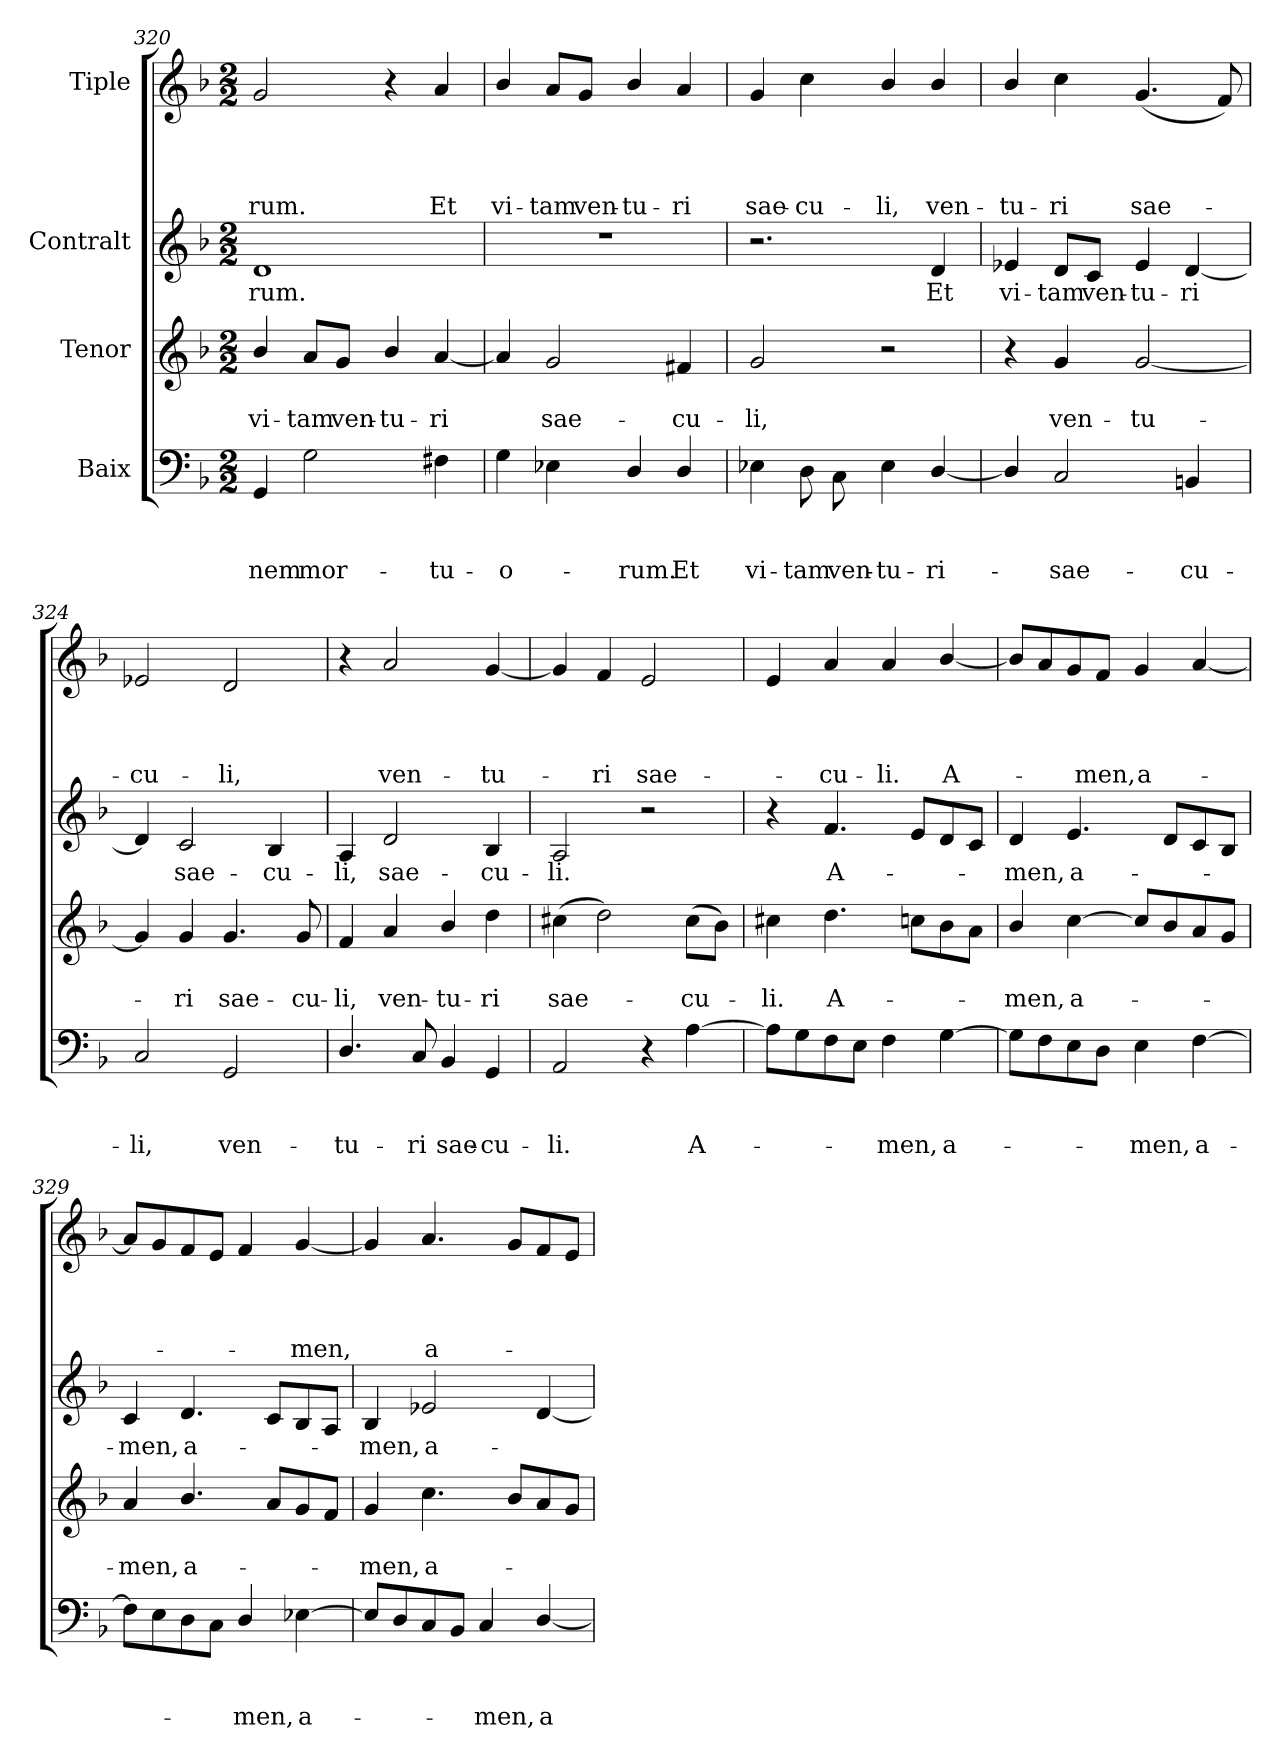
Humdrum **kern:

**kern	**text	**text	**text	**kern	**text	**text	**kern	**text	**kern	**text	**text	**text	**text
*part4	*part4	*part4	*part4	*part3	*part3	*part3	*part2	*part2	*part1	*part1	*part1	*part1	*part1
*staff4	*staff4	*staff4	*staff4	*staff3	*staff3	*staff3	*staff2	*staff2	*staff1	*staff1	*staff1	*staff1	*staff1
*I"Baix	*	*	*	*I"Tenor	*	*	*I"Contralt	*	*I"Tiple	*	*	*	*
*clefF4	*	*	*	*clefG2	*	*	*clefG2	*	*clefG2	*	*	*	*
*k[b-]	*	*	*	*k[b-]	*	*	*k[b-]	*	*k[b-]	*	*	*	*
*F:	*	*	*	*F:	*	*	*F:	*	*F:	*	*	*	*
*M2/2	*	*	*	*M2/2	*	*	*M2/2	*	*M2/2	*	*	*	*
=320	=320	=320	=320	=320	=320	=320	=320	=320	=320	=320	=320	=320	=320
!	!	!	!LO:LY:b	!	!	!LO:LY:b	!	!LO:LY:b	!	!	!	!	!LO:LY:b
4GG/	.	.	-nem	4b-/	.	vi-	1d	-rum.	2g/	.	.	.	-rum.
!	!	!	!LO:LY:b	!	!	!LO:LY:b	!	!	!	!	!	!	!
2G\	.	.	mor-	8a/L	.	-tam	.	.	.	.	.	.	.
!	!	!	!	!	!	!LO:LY:b	!	!	!	!	!	!	!
.	.	.	.	8g/J	.	ven-	.	.	.	.	.	.	.
!	!	!	!	!	!	!LO:LY:b	!	!	!	!	!	!	!
.	.	.	.	4b-/	.	-tu-	.	.	4r	.	.	.	.
!	!	!	!LO:LY:b	!	!	!LO:LY:b	!	!	!	!	!	!	!LO:LY:b
4F#X\	.	.	-tu-	[<4a/	.	-ri	.	.	4a/	.	.	.	Et
!!LO:LB:g=z
=321	=321	=321	=321	=321	=321	=321	=321	=321	=321	=321	=321	=321	=321
!	!	!	!LO:LY:b	!	!	!	!	!	!	!	!	!	!LO:LY:b
4G\	.	.	-o-	4a/]	.	.	1r	.	4b-/	.	.	.	vi-
!	!	!	!	!	!	!LO:LY:b	!	!	!	!	!	!	!LO:LY:b
4E-X\	.	.	.	2g/	.	sae-	.	.	8a/L	.	.	.	-tam
!	!	!	!	!	!	!	!	!	!	!	!	!	!LO:LY:b
.	.	.	.	.	.	.	.	.	8g/J	.	.	.	ven-
!	!	!	!LO:LY:b	!	!	!	!	!	!	!	!	!	!LO:LY:b
4D/	.	.	-rum.	.	.	.	.	.	4b-/	.	.	.	-tu-
!	!	!	!LO:LY:b	!	!	!LO:LY:b	!	!	!	!	!	!	!LO:LY:b
4D/	.	.	Et	4f#X/	.	-cu-	.	.	4a/	.	.	.	-ri
=322	=322	=322	=322	=322	=322	=322	=322	=322	=322	=322	=322	=322	=322
!	!	!	!LO:LY:b	!	!	!LO:LY:b	!	!	!	!	!	!	!LO:LY:b
4E-X\	.	.	vi-	2g/	.	-li,	2.r	.	4g/	.	.	.	sae-
!	!	!	!LO:LY:b	!	!	!	!	!	!	!	!	!	!LO:LY:b
8D\	.	.	-tam	.	.	.	.	.	4cc\	.	.	.	-cu-
!	!	!	!LO:LY:b	!	!	!	!	!	!	!	!	!	!
8C\	.	.	ven-	.	.	.	.	.	.	.	.	.	.
!	!	!	!LO:LY:b	!	!	!	!	!	!	!	!	!	!LO:LY:b
4E-\	.	.	-tu-	2r	.	.	.	.	4b-/	.	.	.	-li,
!	!	!	!LO:LY:b	!	!	!	!	!LO:LY:b	!	!	!	!	!LO:LY:b
[<4D/	.	.	-ri-	.	.	.	4d/	Et	4b-/	.	.	.	ven-
=323	=323	=323	=323	=323	=323	=323	=323	=323	=323	=323	=323	=323	=323
!	!	!	!	!	!	!	!	!LO:LY:b	!	!	!	!	!LO:LY:b
4D/]	.	.	.	4r	.	.	4e-X/	vi-	4b-/	.	.	.	-tu-
!	!	!	!LO:LY:b	!	!	!LO:LY:b	!	!LO:LY:b	!	!	!	!	!LO:LY:b
2C/	.	.	-sae-	4g/	.	ven-	8d/L	-tam	4cc\	.	.	.	-ri
!	!	!	!	!	!	!	!	!LO:LY:b	!	!	!	!	!
.	.	.	.	.	.	.	8c/J	ven-	.	.	.	.	.
!	!	!	!	!	!	!LO:LY:b	!	!LO:LY:b	!	!	!	!	!LO:LY:b
.	.	.	.	[<2g/	.	-tu-	4e-/	-tu-	(<4.g/	.	.	.	sae-
!	!	!	!LO:LY:b	!	!	!	!	!LO:LY:b	!	!	!	!	!
4BBn/	.	.	-cu-	.	.	.	[<4d/	-ri	.	.	.	.	.
.	.	.	.	.	.	.	.	.	8f/)	.	.	.	.
=324	=324	=324	=324	=324	=324	=324	=324	=324	=324	=324	=324	=324	=324
!	!	!	!LO:LY:b	!	!	!	!	!	!	!	!	!	!LO:LY:b
2C/	.	.	-li,	4g/]	.	.	4d/]	.	2e-X/	.	.	.	-cu-
!	!	!	!	!	!	!LO:LY:b	!	!LO:LY:b	!	!	!	!	!
.	.	.	.	4g/	.	-ri	2c/	sae-	.	.	.	.	.
!	!	!	!LO:LY:b	!	!	!LO:LY:b	!	!	!	!	!	!	!LO:LY:b
2GG/	.	.	ven-	4.g/	.	sae-	.	.	2d/	.	.	.	-li,
!	!	!	!	!	!	!	!	!LO:LY:b	!	!	!	!	!
.	.	.	.	.	.	.	4B-/	-cu-	.	.	.	.	.
!	!	!	!	!	!	!LO:LY:b	!	!	!	!	!	!	!
.	.	.	.	8g/	.	-cu-	.	.	.	.	.	.	.
=325	=325	=325	=325	=325	=325	=325	=325	=325	=325	=325	=325	=325	=325
!	!	!	!LO:LY:b	!	!	!LO:LY:b	!	!LO:LY:b	!	!	!	!	!
4.D/	.	.	-tu-	4f/	.	-li,	4A/	-li,	4r	.	.	.	.
!	!	!	!	!	!	!LO:LY:b	!	!LO:LY:b	!	!	!	!	!LO:LY:b
.	.	.	.	4a/	.	ven-	2d/	sae-	2a/	.	.	.	ven-
!	!	!	!LO:LY:b	!	!	!	!	!	!	!	!	!	!
8C/	.	.	-ri	.	.	.	.	.	.	.	.	.	.
!	!	!	!LO:LY:b	!	!	!LO:LY:b	!	!	!	!	!	!	!
4BB-/	.	.	sae-	4b-/	.	-tu-	.	.	.	.	.	.	.
!	!	!	!LO:LY:b	!	!	!LO:LY:b	!	!LO:LY:b	!	!	!	!	!LO:LY:b
4GG/	.	.	-cu-	4dd\	.	-ri	4B-/	-cu-	[<4g/	.	.	.	-tu-
=326	=326	=326	=326	=326	=326	=326	=326	=326	=326	=326	=326	=326	=326
!	!	!	!LO:LY:b	!	!	!LO:LY:b	!	!LO:LY:b	!	!	!	!	!
2AA/	.	.	-li.	(>4cc#X\	.	sae-	2A/	-li.	4g/]	.	.	.	.
!	!	!	!	!	!	!	!	!	!	!	!	!	!LO:LY:b
.	.	.	.	2dd\)	.	.	.	.	4f/	.	.	.	-ri
!	!	!	!	!	!	!	!	!	!	!	!	!	!LO:LY:b
4r	.	.	.	.	.	.	2r	.	2e/	.	.	.	sae-
!	!	!	!LO:LY:b	!	!	!LO:LY:b	!	!	!	!	!	!	!
[>4A\	.	.	A-	(>8cc#\L	.	-cu-	.	.	.	.	.	.	.
.	.	.	.	8b-\J)	.	.	.	.	.	.	.	.	.
!!LO:LB:g=z
=327	=327	=327	=327	=327	=327	=327	=327	=327	=327	=327	=327	=327	=327
!	!	!	!	!	!	!LO:LY:b	!	!	!	!	!	!	!
8A\L]	.	.	.	4cc#X\	.	-li.	4r	.	4e/	.	.	.	.
8G\	.	.	.	.	.	.	.	.	.	.	.	.	.
!	!	!	!	!	!	!LO:LY:b	!	!LO:LY:b	!	!	!	!	!LO:LY:b
8F\	.	.	.	4.dd\	.	A-	4.f/	A-	4a/	.	.	.	-cu-
8E\J	.	.	.	.	.	.	.	.	.	.	.	.	.
!	!	!	!LO:LY:b	!	!	!	!	!	!	!	!	!	!LO:LY:b
4F\	.	.	-men,	.	.	.	.	.	4a/	.	.	.	-li.
.	.	.	.	8ccn\L	.	.	8e/L	.	.	.	.	.	.
!	!	!	!LO:LY:b	!	!	!	!	!	!	!	!	!	!LO:LY:b
[>4G\	.	.	a-	8b-\	.	.	8d/	.	[<4b-/	.	.	.	A-
.	.	.	.	8a\J	.	.	8c/J	.	.	.	.	.	.
=328	=328	=328	=328	=328	=328	=328	=328	=328	=328	=328	=328	=328	=328
!	!	!	!	!	!	!LO:LY:b	!	!LO:LY:b	!	!	!	!	!
8G\L]	.	.	.	4b-/	.	-men,	4d/	-men,	8b-/L]	.	.	.	.
8F\	.	.	.	.	.	.	.	.	8a/	.	.	.	.
!	!	!	!	!	!	!LO:LY:b	!	!LO:LY:b	!	!	!	!	!
8E\	.	.	.	[>4cc\	.	a-	4.e/	a-	8g/	.	.	.	.
!	!	!	!	!	!	!	!	!	!	!	!	!	!LO:LY:b
8D\J	.	.	.	.	.	.	.	.	8f/J	.	.	.	-men,
!	!	!	!LO:LY:b	!	!	!	!	!	!	!	!	!	!LO:LY:b
4E\	.	.	-men,	8cc/L]	.	.	.	.	4g/	.	.	.	a-
.	.	.	.	8b-/	.	.	8d/L	.	.	.	.	.	.
!	!	!	!LO:LY:b	!	!	!	!	!	!	!	!	!	!
[<4F\	.	.	a-	8a/	.	.	8c/	.	[>4a/	.	.	.	.
.	.	.	.	8g/J	.	.	8B-/J	.	.	.	.	.	.
=329	=329	=329	=329	=329	=329	=329	=329	=329	=329	=329	=329	=329	=329
!	!	!	!	!	!	!LO:LY:b	!	!LO:LY:b	!	!	!	!	!
8F\L]	.	.	.	4a/	.	-men,	4c/	-men,	8a/L]	.	.	.	.
8E\	.	.	.	.	.	.	.	.	8g/	.	.	.	.
!	!	!	!	!	!	!LO:LY:b	!	!LO:LY:b	!	!	!	!	!
8D\	.	.	.	4.b-/	.	a-	4.d/	a-	8f/	.	.	.	.
8C\J	.	.	.	.	.	.	.	.	8e/J	.	.	.	.
!	!	!	!LO:LY:b	!	!	!	!	!	!	!	!	!	!
4D/	.	.	-men,	.	.	.	.	.	4f/	.	.	.	.
.	.	.	.	8a/L	.	.	8c/L	.	.	.	.	.	.
!	!	!	!LO:LY:b	!	!	!	!	!	!	!	!	!	!LO:LY:b
[>4E-X\	.	.	a-	8g/	.	.	8B-/	.	[<4g/	.	.	.	-men,
.	.	.	.	8f/J	.	.	8A/J	.	.	.	.	.	.
=330	=330	=330	=330	=330	=330	=330	=330	=330	=330	=330	=330	=330	=330
!	!	!	!	!	!	!LO:LY:b	!	!LO:LY:b	!	!	!	!	!
8E-/L]	.	.	.	4g/	.	-men,	4B-/	-men,	4g/]	.	.	.	.
8D/	.	.	.	.	.	.	.	.	.	.	.	.	.
!	!	!	!	!	!	!LO:LY:b	!	!LO:LY:b	!	!	!	!	!LO:LY:b
8C/	.	.	.	4.cc\	.	a-	2e-X/	a-	4.a/	.	.	.	a-
8BB-/J	.	.	.	.	.	.	.	.	.	.	.	.	.
!	!	!	!LO:LY:b	!	!	!	!	!	!	!	!	!	!
4C/	.	.	-men,	.	.	.	.	.	.	.	.	.	.
.	.	.	.	8b-/L	.	.	.	.	8g/L	.	.	.	.
!	!	!	!LO:LY:b	!	!	!	!	!	!	!	!	!	!
[<4D/	.	.	a-	8a/	.	.	[<4d/	.	8f/	.	.	.	.
.	.	.	.	8g/J	.	.	.	.	8e/J	.	.	.	.
=	=	=	=	=	=	=	=	=	=	=	=	=	=
*-	*-	*-	*-	*-	*-	*-	*-	*-	*-	*-	*-	*-	*-
